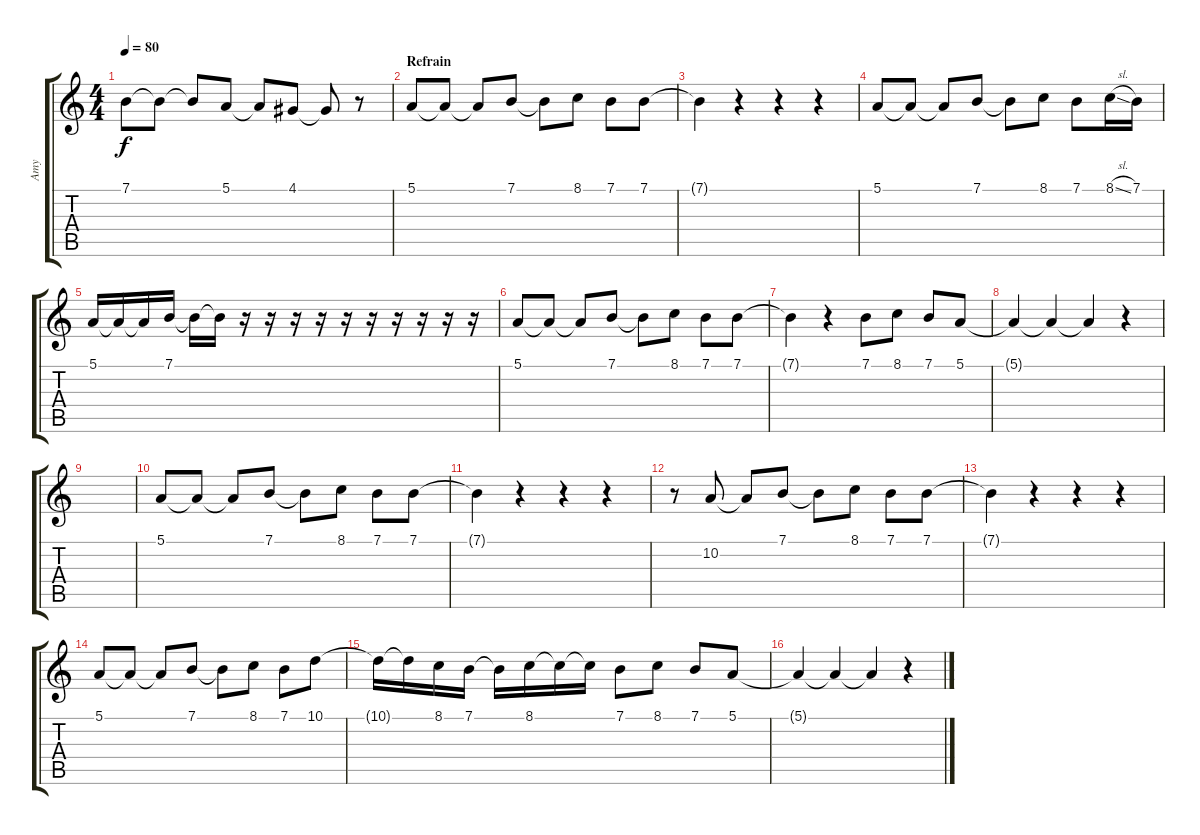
\track ("Amy" "Amy") {instrument ocarina}
\staff {score tabs}
\tuning (E4 B3 G3 D3 A2 E2) {hide}
\ts (4 4)
\tempo 80
\clef g2
\ks c
7.1.8{dy f} 7.1{t}.8 7.1{t}.8 5.1.8 5.1{t}.8 4.1.8 4.1{t}.8 r.8 |
\section ("" "Refrain")
5.1.8 5.1{t}.8 5.1{t}.8 7.1.8 7.1{t}.8 8.1.8 7.1.8 7.1.8 |
7.1{t}.4 r.4 r.4 r.4 |
5.1.8 5.1{t}.8 5.1{t}.8 7.1.8 7.1{t}.8 8.1.8 7.1.8 8.1{sl}.16 7.1.16 |
5.1.16 5.1{t}.16 5.1{t}.16 7.1.16 7.1{t}.16 7.1{t}.16 r.16 r.16 r.16 r.16 r.16 r.16 r.16 r.16 r.16 r.16 |
5.1.8 5.1{t}.8 5.1{t}.8 7.1.8 7.1{t}.8 8.1.8 7.1.8 7.1.8 |
7.1{t}.4 r.4 7.1.8 8.1.8 7.1.8 5.1.8 |
5.1{t}.4 5.1{t}.4 5.1{t}.4 r.4 |
|
5.1.8 5.1{t}.8 5.1{t}.8 7.1.8 7.1{t}.8 8.1.8 7.1.8 7.1.8 |
7.1{t}.4 r.4 r.4 r.4 |
r.8 10.2.8 10.2{t}.8 7.1.8 7.1{t}.8 8.1.8 7.1.8 7.1.8 |
7.1{t}.4 r.4 r.4 r.4 |
5.1.8 5.1{t}.8 5.1{t}.8 7.1.8 7.1{t}.8 8.1.8 7.1.8 10.1.8 |
10.1{t}.16 10.1{t}.16 8.1.16 7.1.16 7.1{t}.16 8.1.16 8.1{t}.16 8.1{t}.16 7.1.8 8.1.8 7.1.8 5.1.8 |
5.1{t}.4 5.1{t}.4 5.1{t}.4 r.4
